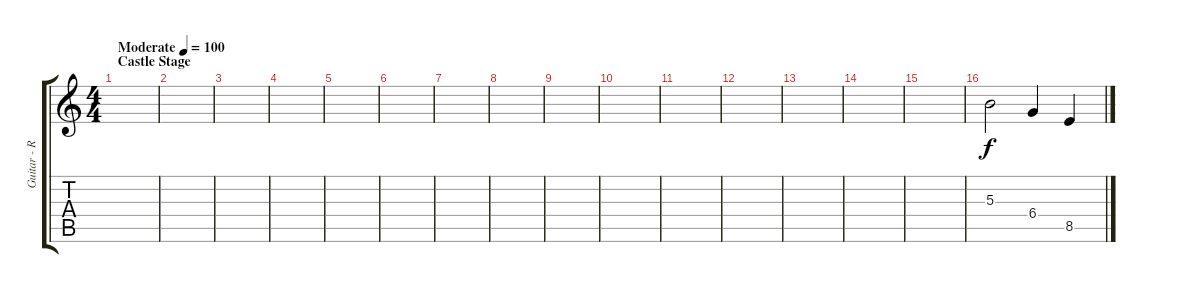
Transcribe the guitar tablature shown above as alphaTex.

\track ("Guitar - Right" "Guitar - R") {instrument distortionguitar}
\staff {score tabs}
\tuning (Eb4 Bb3 Gb3 Db3 Ab2 Db2) {hide}
\ts (4 4)
\section ("" "Castle Stage")
\tempo (100 "Moderate")
\clef g2
\ks c
|
|
|
|
|
|
|
|
|
|
|
|
|
|
|
5.3.2 6.4.4 8.5.4
